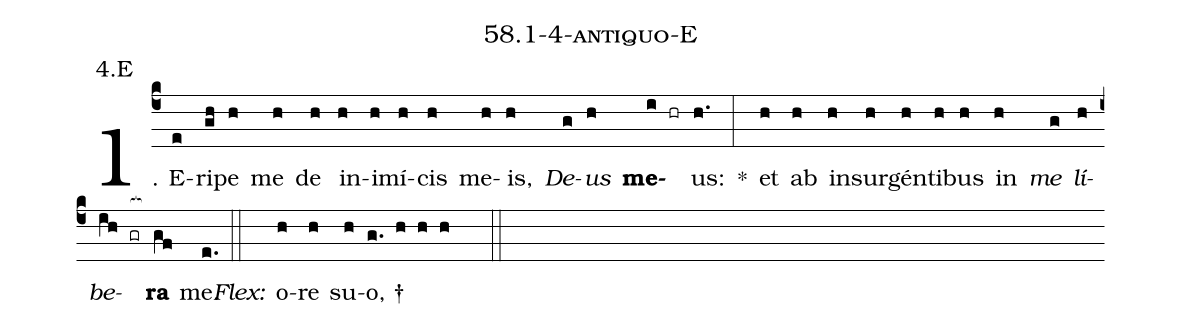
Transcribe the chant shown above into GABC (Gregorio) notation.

name: 58.1-4-antiquo-E;
annotation: 4.E;
%%
(c4)1. E(e)ri(gh)pe(h) me(h) de(h) in(h)i(h)mí(h)cis(h) me(h)is,(h) <i>De</i>(g)<i>us</i>(h) <b>me</b>(i hr)us:(h.) *(:) et(h) ab(h) in(h)sur(h)gén(h)ti(h)bus(h) in(h) <i>me</i>(g) <i>lí</i>(h)<i>be</i>(ih gr[ocb:1{])<b>ra</b>(gf[ocb:0}]) me.(e.) (::)
<i>Flex:</i>()  o(h)re(h) su(h)o, †(g. h h h  ::)
